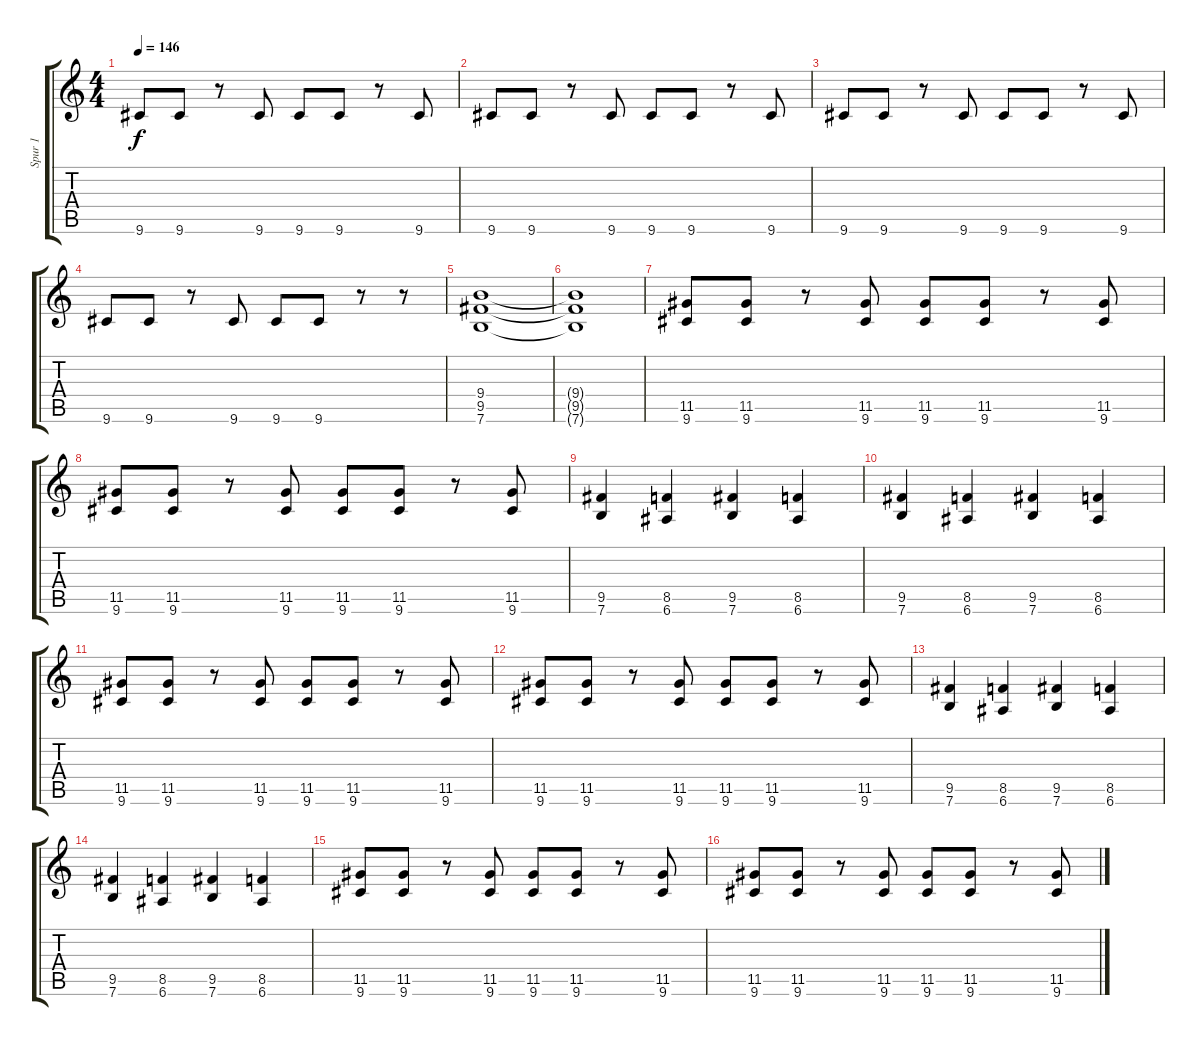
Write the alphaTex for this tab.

\track ("Spur 1" "Spur 1") {instrument overdrivenguitar}
\staff {score tabs}
\tuning (E4 B3 G3 D3 A2 E2) {hide}
\ts (4 4)
\tempo 146
\clef g2
\ks c
9.6.8{dy f} 9.6.8 r.8 9.6.8 9.6.8 9.6.8 r.8 9.6.8 |
9.6.8 9.6.8 r.8 9.6.8 9.6.8 9.6.8 r.8 9.6.8 |
9.6.8 9.6.8 r.8 9.6.8 9.6.8 9.6.8 r.8 9.6.8 |
9.6.8 9.6.8 r.8 9.6.8 9.6.8 9.6.8 r.8 r.8 |
(9.4 9.5 7.6).1 |
(9.4{t} 9.5{t} 7.6{t}).1 |
(11.5 9.6).8 (11.5 9.6).8 r.8 (11.5 9.6).8 (11.5 9.6).8 (11.5 9.6).8 r.8 (11.5 9.6).8 |
(11.5 9.6).8 (11.5 9.6).8 r.8 (11.5 9.6).8 (11.5 9.6).8 (11.5 9.6).8 r.8 (11.5 9.6).8 |
(9.5 7.6).4 (8.5 6.6).4 (9.5 7.6).4 (8.5 6.6).4 |
(9.5 7.6).4 (8.5 6.6).4 (9.5 7.6).4 (8.5 6.6).4 |
(11.5 9.6).8 (11.5 9.6).8 r.8 (11.5 9.6).8 (11.5 9.6).8 (11.5 9.6).8 r.8 (11.5 9.6).8 |
(11.5 9.6).8 (11.5 9.6).8 r.8 (11.5 9.6).8 (11.5 9.6).8 (11.5 9.6).8 r.8 (11.5 9.6).8 |
(9.5 7.6).4 (8.5 6.6).4 (9.5 7.6).4 (8.5 6.6).4 |
(9.5 7.6).4 (8.5 6.6).4 (9.5 7.6).4 (8.5 6.6).4 |
(11.5 9.6).8 (11.5 9.6).8 r.8 (11.5 9.6).8 (11.5 9.6).8 (11.5 9.6).8 r.8 (11.5 9.6).8 |
(11.5 9.6).8 (11.5 9.6).8 r.8 (11.5 9.6).8 (11.5 9.6).8 (11.5 9.6).8 r.8 (11.5 9.6).8
